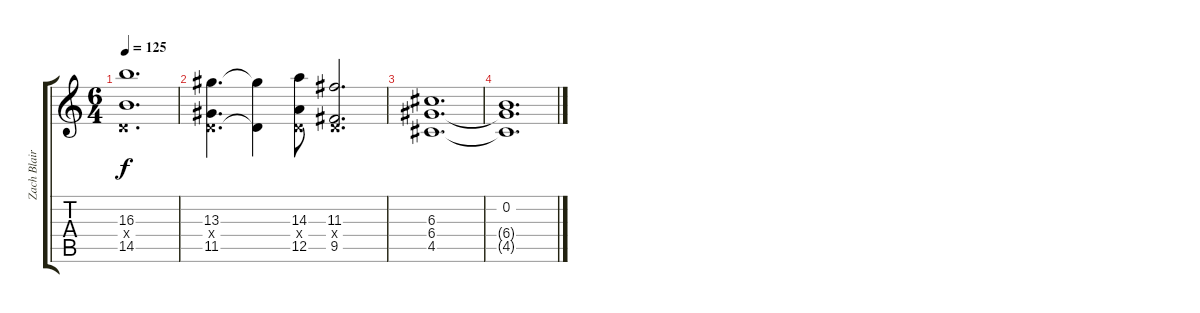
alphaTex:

\track ("Zach Blair" "Zach Blair") {instrument overdrivenguitar}
\staff {score tabs}
\tuning (E4 B3 G3 D3 A2 E2) {hide}
\ts (6 4)
\tempo 125
\clef g2
\ks c
(16.3 0.4{x} 14.5).1{d dy f} |
(13.3 0.4{x} 11.5).4{d} (13.3{t} 0.4{t}).4 (14.3 0.4{x} 12.5).8 (11.3 0.4{x} 9.5).2{d} |
(6.3 6.4 4.5).1{d} |
(0.2 6.4{t} 4.5{t}).1{d}
